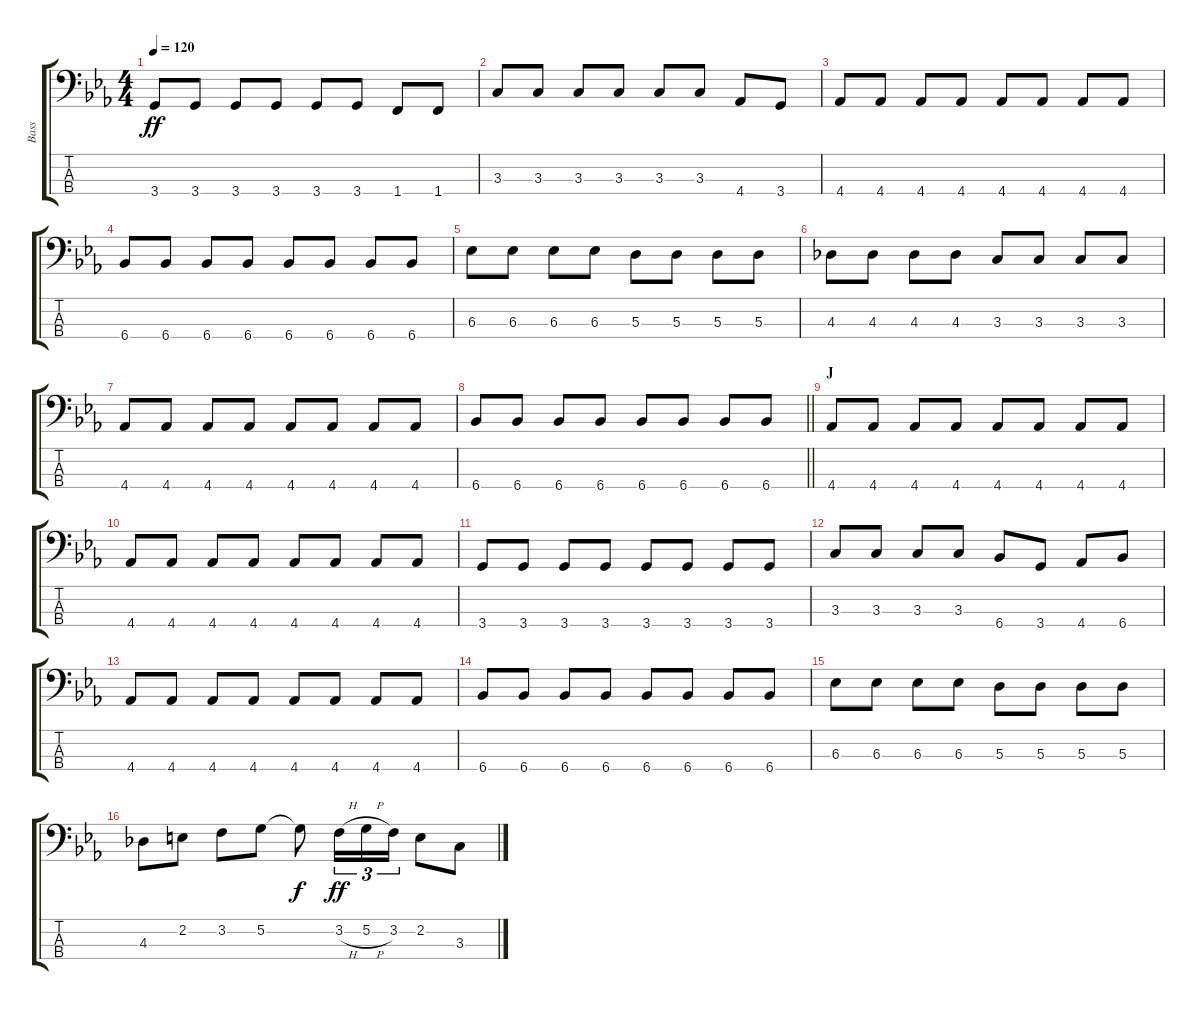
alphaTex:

\track ("Bass" "Bass") {instrument electricbasspick}
\staff {score tabs}
\tuning (G2 D2 A1 E1) {hide}
\ts (4 4)
\tempo 120
\clef f4
\ks eb
3.4.8{dy ff} 3.4.8 3.4.8 3.4.8 3.4.8 3.4.8 1.4.8 1.4.8 |
3.3.8 3.3.8 3.3.8 3.3.8 3.3.8 3.3.8 4.4.8 3.4.8 |
4.4.8 4.4.8 4.4.8 4.4.8 4.4.8 4.4.8 4.4.8 4.4.8 |
6.4.8 6.4.8 6.4.8 6.4.8 6.4.8 6.4.8 6.4.8 6.4.8 |
6.3.8 6.3.8 6.3.8 6.3.8 5.3.8 5.3.8 5.3.8 5.3.8 |
4.3.8 4.3.8 4.3.8 4.3.8 3.3.8 3.3.8 3.3.8 3.3.8 |
4.4.8 4.4.8 4.4.8 4.4.8 4.4.8 4.4.8 4.4.8 4.4.8 |
\barLineRight lightlight
6.4.8 6.4.8 6.4.8 6.4.8 6.4.8 6.4.8 6.4.8 6.4.8 |
\section ("" "J")
4.4.8 4.4.8 4.4.8 4.4.8 4.4.8 4.4.8 4.4.8 4.4.8 |
4.4.8 4.4.8 4.4.8 4.4.8 4.4.8 4.4.8 4.4.8 4.4.8 |
3.4.8 3.4.8 3.4.8 3.4.8 3.4.8 3.4.8 3.4.8 3.4.8 |
3.3.8 3.3.8 3.3.8 3.3.8 6.4.8 3.4.8 4.4.8 6.4.8 |
4.4.8 4.4.8 4.4.8 4.4.8 4.4.8 4.4.8 4.4.8 4.4.8 |
6.4.8 6.4.8 6.4.8 6.4.8 6.4.8 6.4.8 6.4.8 6.4.8 |
6.3.8 6.3.8 6.3.8 6.3.8 5.3.8 5.3.8 5.3.8 5.3.8 |
4.3.8 2.2.8 3.2.8 5.2.8 5.2{t}.8{dy f} 3.2{h}.16{tu (3 2) dy ff} 5.2{h}.16{tu (3 2)} 3.2.16{tu (3 2)} 2.2.8 3.3.8
